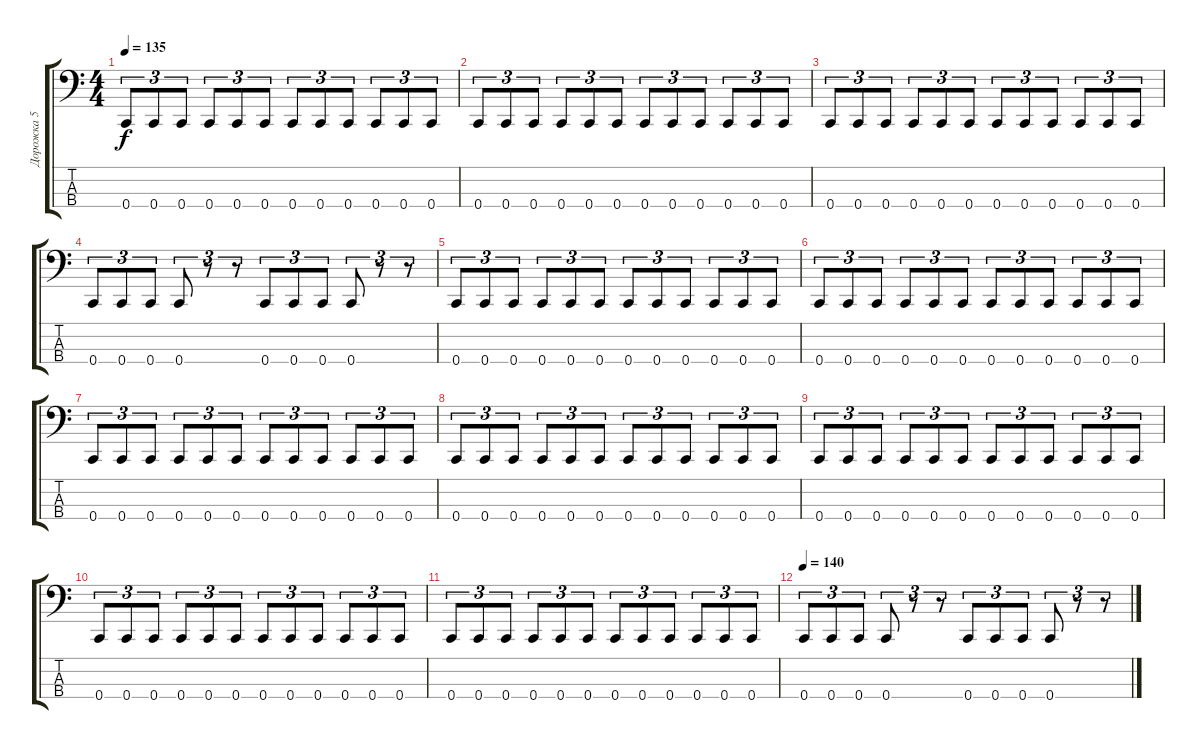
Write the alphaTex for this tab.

\track ("Дорожка 5" "Дорожка 5") {instrument electricbassfinger}
\staff {score tabs}
\tuning (F2 C2 G1 C1) {hide}
\ts (4 4)
\tempo 135
\clef f4
\ks c
0.4.8{tu (3 2) dy f} 0.4.8{tu (3 2)} 0.4.8{tu (3 2)} 0.4.8{tu (3 2)} 0.4.8{tu (3 2)} 0.4.8{tu (3 2)} 0.4.8{tu (3 2)} 0.4.8{tu (3 2)} 0.4.8{tu (3 2)} 0.4.8{tu (3 2)} 0.4.8{tu (3 2)} 0.4.8{tu (3 2)} |
0.4.8{tu (3 2)} 0.4.8{tu (3 2)} 0.4.8{tu (3 2)} 0.4.8{tu (3 2)} 0.4.8{tu (3 2)} 0.4.8{tu (3 2)} 0.4.8{tu (3 2)} 0.4.8{tu (3 2)} 0.4.8{tu (3 2)} 0.4.8{tu (3 2)} 0.4.8{tu (3 2)} 0.4.8{tu (3 2)} |
0.4.8{tu (3 2)} 0.4.8{tu (3 2)} 0.4.8{tu (3 2)} 0.4.8{tu (3 2)} 0.4.8{tu (3 2)} 0.4.8{tu (3 2)} 0.4.8{tu (3 2)} 0.4.8{tu (3 2)} 0.4.8{tu (3 2)} 0.4.8{tu (3 2)} 0.4.8{tu (3 2)} 0.4.8{tu (3 2)} |
0.4.8{tu (3 2)} 0.4.8{tu (3 2)} 0.4.8{tu (3 2)} 0.4.8{tu (3 2)} r.8{tu (3 2)} r.8{tu (3 2)} 0.4.8{tu (3 2)} 0.4.8{tu (3 2)} 0.4.8{tu (3 2)} 0.4.8{tu (3 2)} r.8{tu (3 2)} r.8{tu (3 2)} |
0.4.8{tu (3 2)} 0.4.8{tu (3 2)} 0.4.8{tu (3 2)} 0.4.8{tu (3 2)} 0.4.8{tu (3 2)} 0.4.8{tu (3 2)} 0.4.8{tu (3 2)} 0.4.8{tu (3 2)} 0.4.8{tu (3 2)} 0.4.8{tu (3 2)} 0.4.8{tu (3 2)} 0.4.8{tu (3 2)} |
0.4.8{tu (3 2)} 0.4.8{tu (3 2)} 0.4.8{tu (3 2)} 0.4.8{tu (3 2)} 0.4.8{tu (3 2)} 0.4.8{tu (3 2)} 0.4.8{tu (3 2)} 0.4.8{tu (3 2)} 0.4.8{tu (3 2)} 0.4.8{tu (3 2)} 0.4.8{tu (3 2)} 0.4.8{tu (3 2)} |
0.4.8{tu (3 2)} 0.4.8{tu (3 2)} 0.4.8{tu (3 2)} 0.4.8{tu (3 2)} 0.4.8{tu (3 2)} 0.4.8{tu (3 2)} 0.4.8{tu (3 2)} 0.4.8{tu (3 2)} 0.4.8{tu (3 2)} 0.4.8{tu (3 2)} 0.4.8{tu (3 2)} 0.4.8{tu (3 2)} |
0.4.8{tu (3 2)} 0.4.8{tu (3 2)} 0.4.8{tu (3 2)} 0.4.8{tu (3 2)} 0.4.8{tu (3 2)} 0.4.8{tu (3 2)} 0.4.8{tu (3 2)} 0.4.8{tu (3 2)} 0.4.8{tu (3 2)} 0.4.8{tu (3 2)} 0.4.8{tu (3 2)} 0.4.8{tu (3 2)} |
0.4.8{tu (3 2)} 0.4.8{tu (3 2)} 0.4.8{tu (3 2)} 0.4.8{tu (3 2)} 0.4.8{tu (3 2)} 0.4.8{tu (3 2)} 0.4.8{tu (3 2)} 0.4.8{tu (3 2)} 0.4.8{tu (3 2)} 0.4.8{tu (3 2)} 0.4.8{tu (3 2)} 0.4.8{tu (3 2)} |
0.4.8{tu (3 2)} 0.4.8{tu (3 2)} 0.4.8{tu (3 2)} 0.4.8{tu (3 2)} 0.4.8{tu (3 2)} 0.4.8{tu (3 2)} 0.4.8{tu (3 2)} 0.4.8{tu (3 2)} 0.4.8{tu (3 2)} 0.4.8{tu (3 2)} 0.4.8{tu (3 2)} 0.4.8{tu (3 2)} |
0.4.8{tu (3 2)} 0.4.8{tu (3 2)} 0.4.8{tu (3 2)} 0.4.8{tu (3 2)} 0.4.8{tu (3 2)} 0.4.8{tu (3 2)} 0.4.8{tu (3 2)} 0.4.8{tu (3 2)} 0.4.8{tu (3 2)} 0.4.8{tu (3 2)} 0.4.8{tu (3 2)} 0.4.8{tu (3 2)} |
\tempo 140
0.4.8{tu (3 2)} 0.4.8{tu (3 2)} 0.4.8{tu (3 2)} 0.4.8{tu (3 2)} r.8{tu (3 2)} r.8{tu (3 2)} 0.4.8{tu (3 2)} 0.4.8{tu (3 2)} 0.4.8{tu (3 2)} 0.4.8{tu (3 2)} r.8{tu (3 2)} r.8{tu (3 2)}
